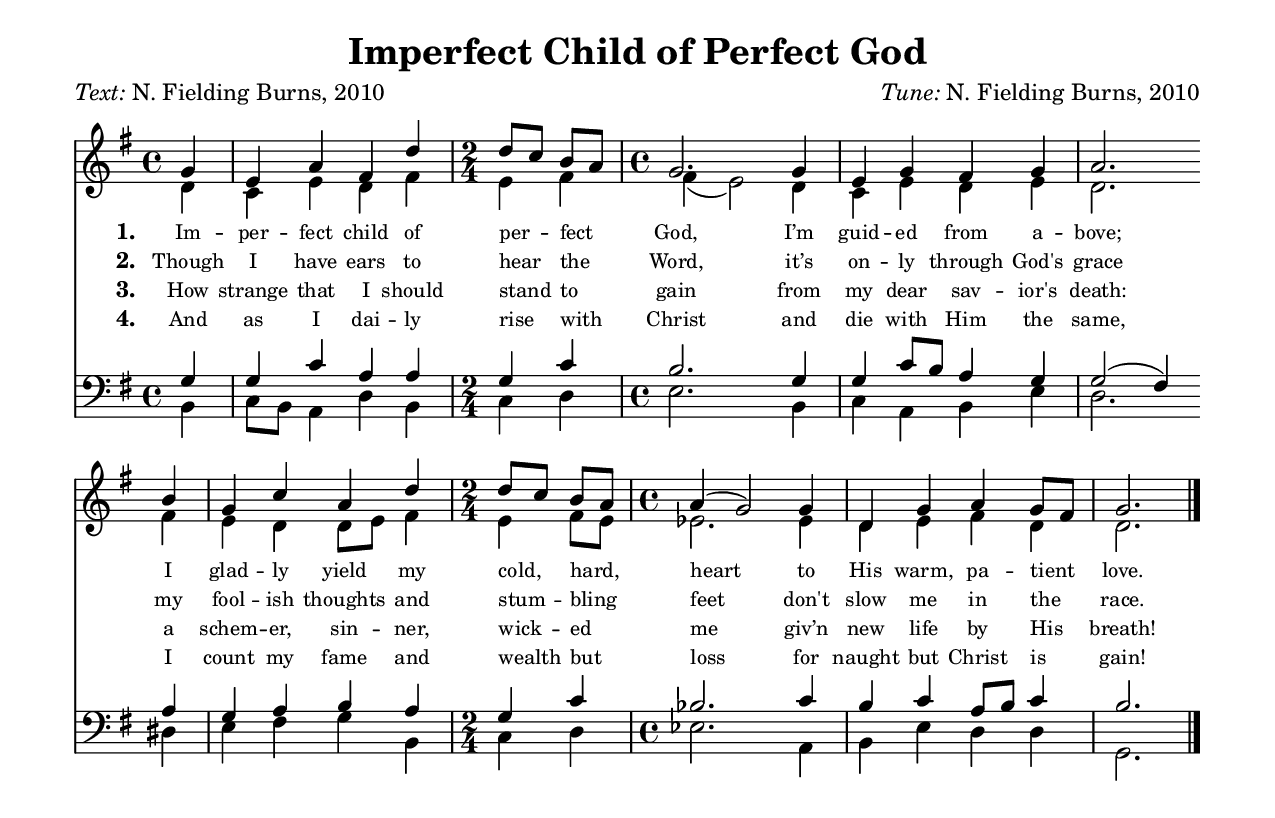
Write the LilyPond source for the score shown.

\include "hymn.ily"

\header
{
  title = "Imperfect Child of Perfect God"
  poet = \markup \poet "N. Fielding Burns, 2010"
  composer = \markup \composer "N. Fielding Burns, 2010"
}

global =
{
  \time 4/4
  \key g \major
  \partial 4
}

stanzas = <<
  \new Lyrics \lyricsto "sopranos" {
    \set stanza = "1. "

    Im -- per -- fect child of per _ -- fect _ God,
    I’m guid -- ed from a -- bove;
    I glad -- ly yield my cold, _ hard, _ heart
    to His warm, pa -- tient _ love.
  }

  \new Lyrics \lyricsto "sopranos" {
    \set stanza = "2. "

    Though I have ears to hear _ the _ Word,
    it’s on -- ly through God's grace
    my fool -- ish thoughts and stum _ -- bling _ feet
    don't slow me in the _ race.
  }

  \new Lyrics \lyricsto "sopranos" {
    \set stanza = "3. "

    How strange that I should stand _ to _ gain
    from my dear sav -- ior's death:
    a schem -- er, sin -- ner, wick _ -- ed _ me
    giv’n new life by His _ breath!
  }

  \new Lyrics \lyricsto "sopranos" {
    \set stanza = "4. "

    And as I dai -- ly rise _ with _ Christ
    and die with Him the same,
    I count my fame and wealth _ but _ loss
    for naught but Christ is _ gain!
  }
>>

soprano = \relative c' {
  g'4
  e a fis d'
  \time 2/4
  d8 c b a
  \time 4/4
  g2.

  g4
  e g fis g
  a2.

  \linebreak

  b4
  g c a d
  \time 2/4
  d8 c b a
  \time 4/4
  a4( g2)

  g4
  d g a g8 fis
  g2.
}

alto = \relative c' {
  d4
  c e d fis
  e fis
  fis( e2)

  d4
  c e d e
  d2.

  fis4
  e d d8 e fis4
  e fis8 e
  ees2.

  ees4
  d e fis d
  d2.
}

tenor = \relative c' {
  g4
  g c a a
  g c
  b2.

  g4
  g c8 b a4 g
  g2( fis4)

  a4
  g a b a
  g c
  bes2.

  c4
  b c a8 b c4
  b2.
}

bass = \relative c {
  b4
  c8 b a4 d b
  c d
  e2.

  b4
  c a b e
  d2.

  dis4
  e fis g
  b, c d
  ees2.

  a,4
  b e d d
  g,2.
}

\include "hymn-template.ily"